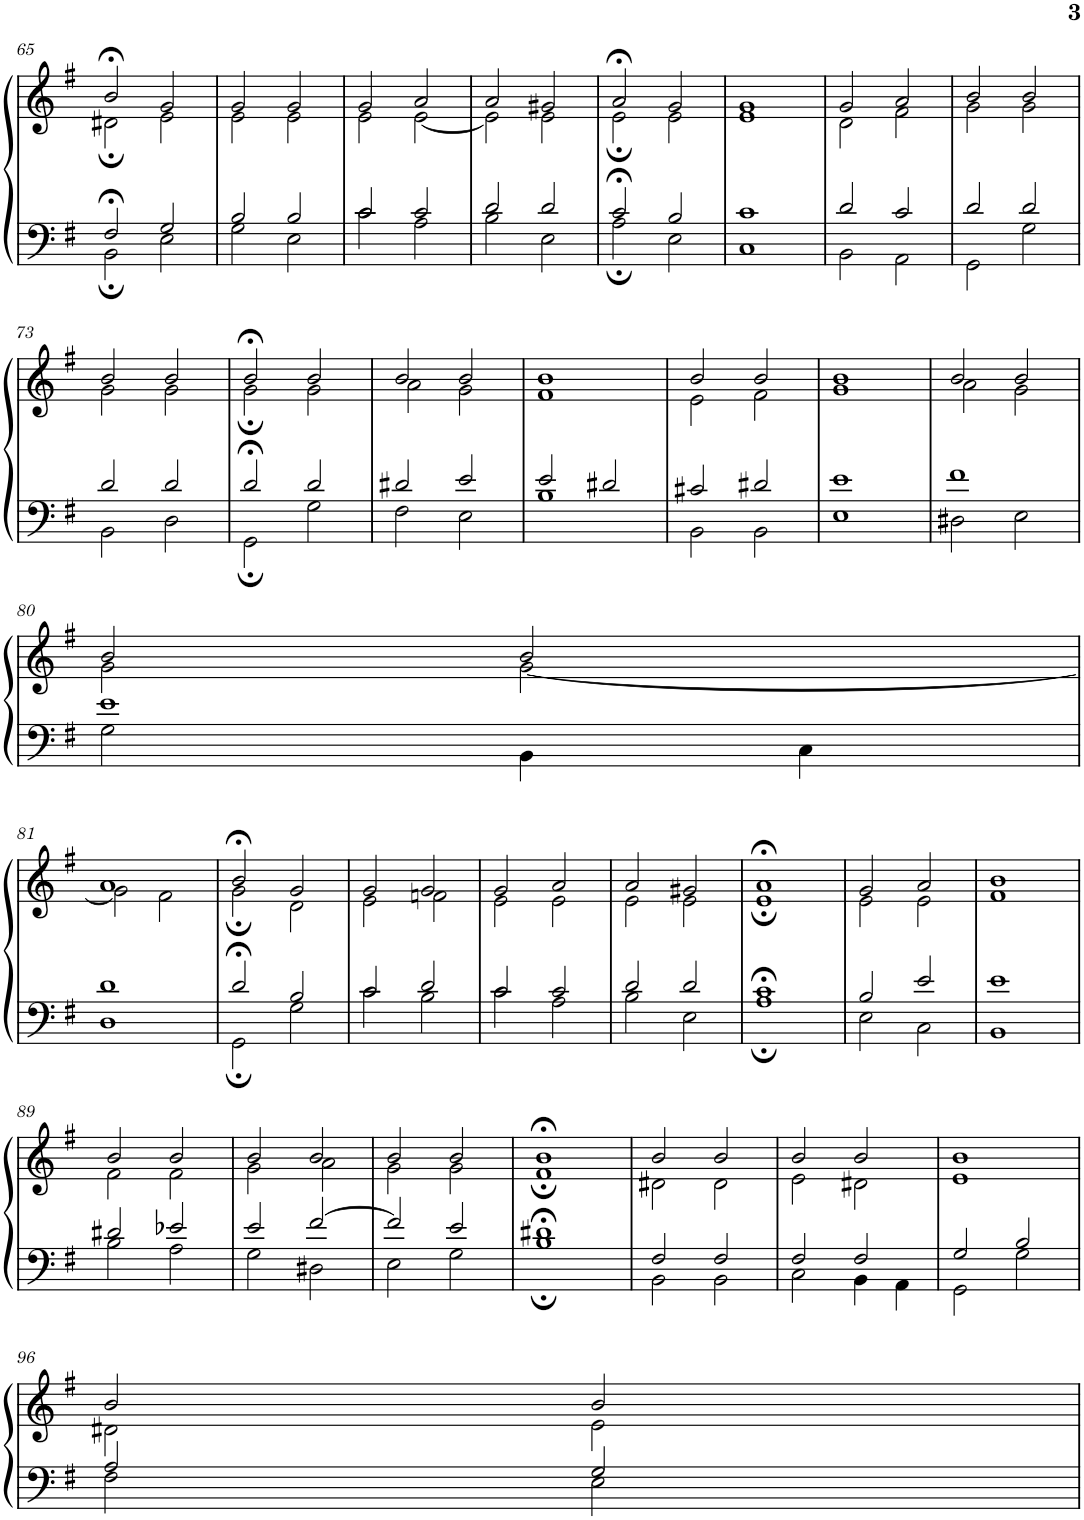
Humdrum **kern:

**kern	**kern
*part1	*part1
*staff2	*staff1
*I"Piano	*
*I'Pno.	*
!!LO:PB:g=z
*clefF4	*clefG2
*k[f#]	*k[f#]
*M4/4	*M4/4
*met(c)	*met(c)
=65	=65
*^	*^
2F#;</	2BB;\	2b;</	2d#X;\
2G/	2E\	2g/	2e\
=66	=66	=66	=66
2B/	2G\	2g/	2e\
2B/	2E\	2g/	2e\
=67	=67	=67	=67
2c/	2c\	2g/	2e\
2c/	2A\	2a/	[2e\
=68	=68	=68	=68
2d/	2B\	2a/	2e\]
2d/	2E\	2g#X/	2e\
=69	=69	=69	=69
2c;</	2A;\	2a;</	2e;\
2B/	2E\	2g/	2e\
=70	=70	=70	=70
1c	1C	1g	1e
=71	=71	=71	=71
2d/	2BB\	2g/	2d\
2c/	2AA\	2a/	2f#\
=72	=72	=72	=72
2d/	2GG\	2b/	2g\
2d/	2G\	2b/	2g\
!!LO:LB:g=z	!!
=73	=73	=73	=73
2d/	2BB\	2b/	2g\
2d/	2D\	2b/	2g\
=74	=74	=74	=74
2d;</	2GG;\	2b;</	2g;\
2d/	2G\	2b/	2g\
=75	=75	=75	=75
2d#X/	2F#\	2b/	2a\
2e/	2E\	2b/	2g\
=76	=76	=76	=76
2e/	1B	1b	1f#
2d#X/	.	.	.
=77	=77	=77	=77
2c#X/	2BB\	2b/	2e\
2d#X/	2BB\	2b/	2f#\
=78	=78	=78	=78
1e	1E	1b	1g
=79	=79	=79	=79
1f#	2D#X\	2b/	2a\
.	2E\	2b/	2g\
!!LO:LB:g=z	!!
=80	=80	=80	=80
1e	2G\	2b/	2g\
.	4BB\	2b/	[2g\
.	4C\	.	.
!!LO:LB:g=z	!!
=81	=81	=81	=81
1d	1D	1a	2g\]
.	.	.	2f#\
=82	=82	=82	=82
2d;</	2GG;\	2b;</	2g;\
2B/	2G\	2g/	2d\
=83	=83	=83	=83
2c/	2c\	2g/	2e\
2d/	2B\	2g/	2fn\
=84	=84	=84	=84
2c/	2c\	2g/	2e\
2c/	2A\	2a/	2e\
=85	=85	=85	=85
2d/	2B\	2a/	2e\
2d/	2E\	2g#X/	2e\
=86	=86	=86	=86
1c;<	1A;	1a;<	1e;
=87	=87	=87	=87
2B/	2E\	2g/	2e\
2e/	2C\	2a/	2e\
=88	=88	=88	=88
1e	1BB	1b	1f#
!!LO:LB:g=z	!!
=89	=89	=89	=89
2d#X/	2B\	2b/	2f#\
2e-X/	2A\	2b/	2f#\
=90	=90	=90	=90
2e/	2G\	2b/	2g\
[2f#/	2D#X\	2b/	2a\
=91	=91	=91	=91
2f#/]	2E\	2b/	2g\
2e/	2G\	2b/	2g\
=92	=92	=92	=92
1d#X;<	1B;	1b;<	1f#;
=93	=93	=93	=93
2F#/	2BB\	2b/	2d#X\
2F#/	2BB\	2b/	2d#\
=94	=94	=94	=94
2F#/	2C\	2b/	2e\
2F#/	4BB\	2b/	2d#X\
.	4AA\	.	.
=95	=95	=95	=95
2G/	2GG\	1b	1e
2B/	2G\	.	.
!!LO:LB:g=z	!!
=96	=96	=96	=96
2A/	2F#\	2b/	2d#X\
2G/	2E\	2b/	2e\
*v	*v	*	*
*	*v	*v
=	=
*-	*-
